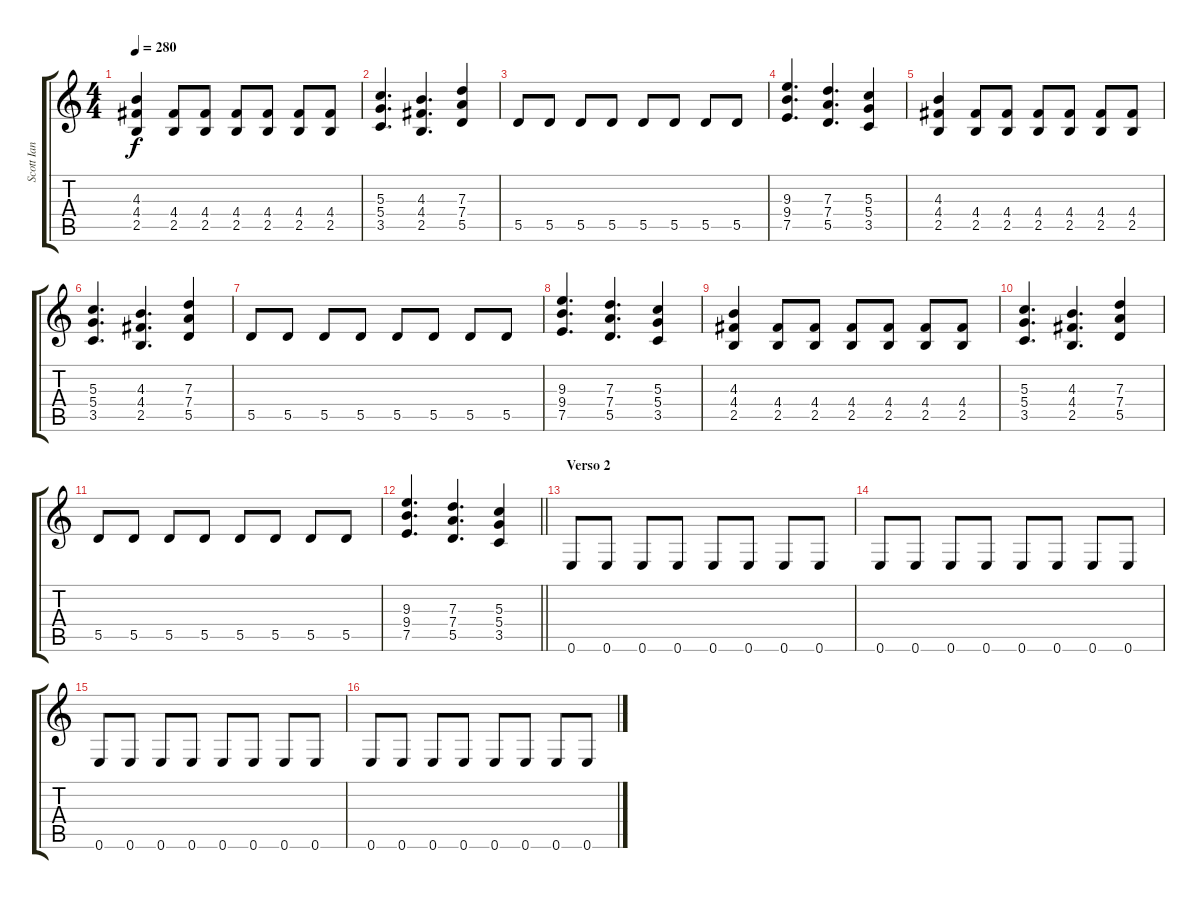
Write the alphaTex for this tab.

\track ("Scott Ian" "Scott Ian") {instrument distortionguitar}
\staff {score tabs}
\tuning (E4 B3 G3 D3 A2 E2) {hide}
\ts (4 4)
\tempo 280
\clef g2
\ks c
(4.3 4.4 2.5).4{dy f} (4.4 2.5).8 (4.4 2.5).8 (4.4 2.5).8 (4.4 2.5).8 (4.4 2.5).8 (4.4 2.5).8 |
(5.3 5.4 3.5).4{d} (4.3 4.4 2.5).4{d} (7.3 7.4 5.5).4 |
5.5.8 5.5.8 5.5.8 5.5.8 5.5.8 5.5.8 5.5.8 5.5.8 |
(9.3 9.4 7.5).4{d} (7.3 7.4 5.5).4{d} (5.3 5.4 3.5).4 |
(4.3 4.4 2.5).4 (4.4 2.5).8 (4.4 2.5).8 (4.4 2.5).8 (4.4 2.5).8 (4.4 2.5).8 (4.4 2.5).8 |
(5.3 5.4 3.5).4{d} (4.3 4.4 2.5).4{d} (7.3 7.4 5.5).4 |
5.5.8 5.5.8 5.5.8 5.5.8 5.5.8 5.5.8 5.5.8 5.5.8 |
(9.3 9.4 7.5).4{d} (7.3 7.4 5.5).4{d} (5.3 5.4 3.5).4 |
(4.3 4.4 2.5).4 (4.4 2.5).8 (4.4 2.5).8 (4.4 2.5).8 (4.4 2.5).8 (4.4 2.5).8 (4.4 2.5).8 |
(5.3 5.4 3.5).4{d} (4.3 4.4 2.5).4{d} (7.3 7.4 5.5).4 |
5.5.8 5.5.8 5.5.8 5.5.8 5.5.8 5.5.8 5.5.8 5.5.8 |
\barLineRight lightlight
(9.3 9.4 7.5).4{d} (7.3 7.4 5.5).4{d} (5.3 5.4 3.5).4 |
\section ("" "Verso 2")
0.6.8 0.6.8 0.6.8 0.6.8 0.6.8 0.6.8 0.6.8 0.6.8 |
0.6.8 0.6.8 0.6.8 0.6.8 0.6.8 0.6.8 0.6.8 0.6.8 |
0.6.8 0.6.8 0.6.8 0.6.8 0.6.8 0.6.8 0.6.8 0.6.8 |
0.6.8 0.6.8 0.6.8 0.6.8 0.6.8 0.6.8 0.6.8 0.6.8
